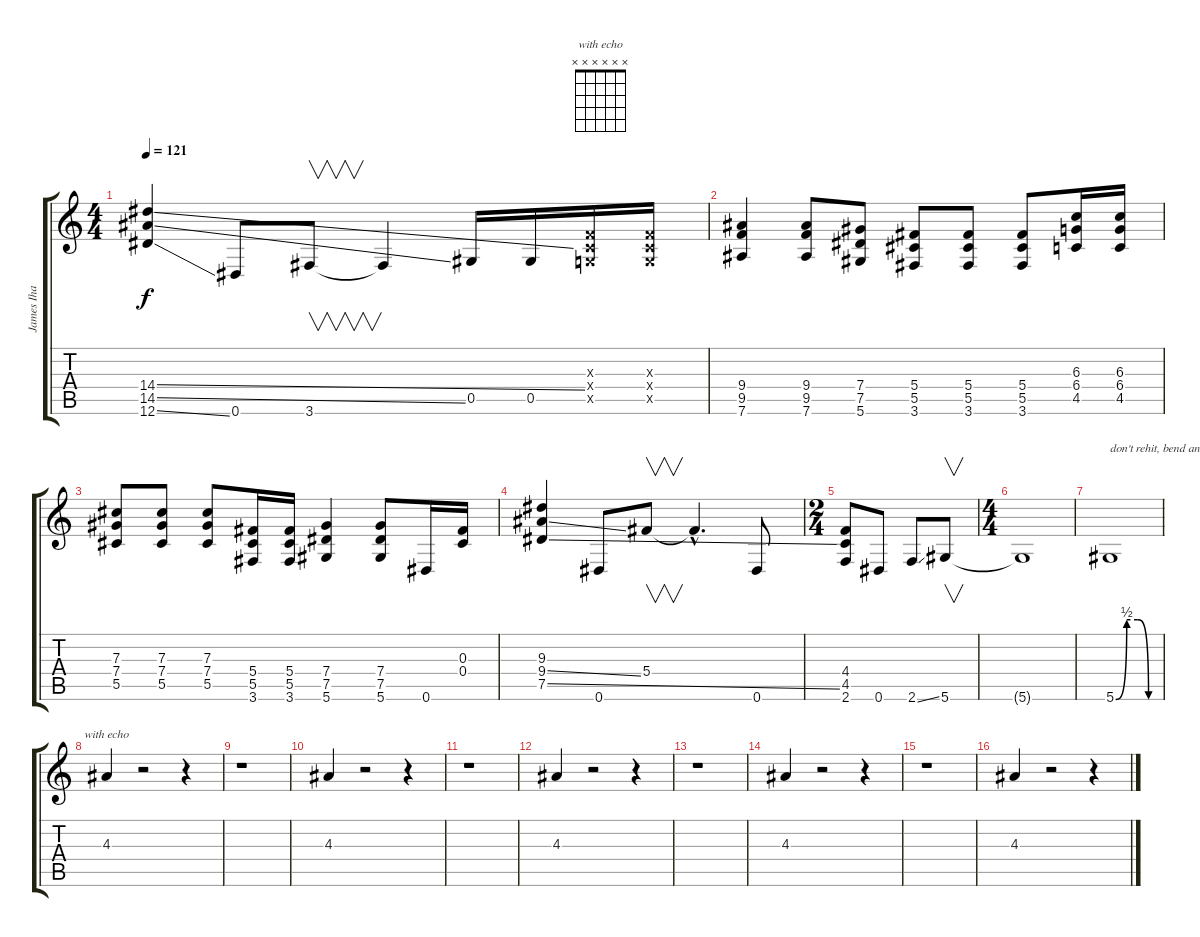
\track ("James Iha (Ovd Guitar)" "James Iha ") {instrument overdrivenguitar}
\staff {score tabs}
\tuning (Eb4 Bb3 Gb3 Db3 Ab2 Eb2) {hide}
\chord ("with echo" x x x x x x) {firstfret 0}
\ts (4 4)
\tempo 121
\clef g2
\ks c
(14.4{ss} 14.5{ss} 12.6{ss}).4{dy f} 0.6.8 3.6.8{v} 3.6{t}.4 0.5.16 0.5.16 (-1.3{x} -1.4{x} -1.5{x}).16 (-1.3{x} -1.4{x} -1.5{x}).16 |
(9.4 9.5 7.6).4 (9.4 9.5 7.6).8 (7.4 7.5 5.6).8 (5.4 5.5 3.6).8 (5.4 5.5 3.6).8 (5.4 5.5 3.6).8 (6.3 6.4 4.5).16 (6.3 6.4 4.5).16 |
(7.3 7.4 5.5).8 (7.3 7.4 5.5).8 (7.3 7.4 5.5).8 (5.4 5.5 3.6).16 (5.4 5.5 3.6).16 (7.4 7.5 5.6).4 (7.4 7.5 5.6).8 0.6.16 (0.3 0.4).16 |
(9.3 9.4{ss} 7.5{ss}).4 0.6.8 5.4.8{v} 5.4{hac t}.4{d} 0.6.8 |
\ts (2 4)
(4.4 4.5 2.6).8 0.6.8 2.6{ss}.8 5.6.8{v} |
\ts (4 4)
5.6{t}.1 |
5.6{be (custom 0 0 15 2 30 2 45 0 60 0)}.1{txt "don't rehit, bend and release quickly"} |
4.3.4{ch "with echo"} r.2 r.4 |
r.1 |
4.3.4 r.2 r.4 |
r.1 |
4.3.4 r.2 r.4 |
r.1 |
4.3.4 r.2 r.4 |
r.1 |
4.3.4 r.2 r.4
